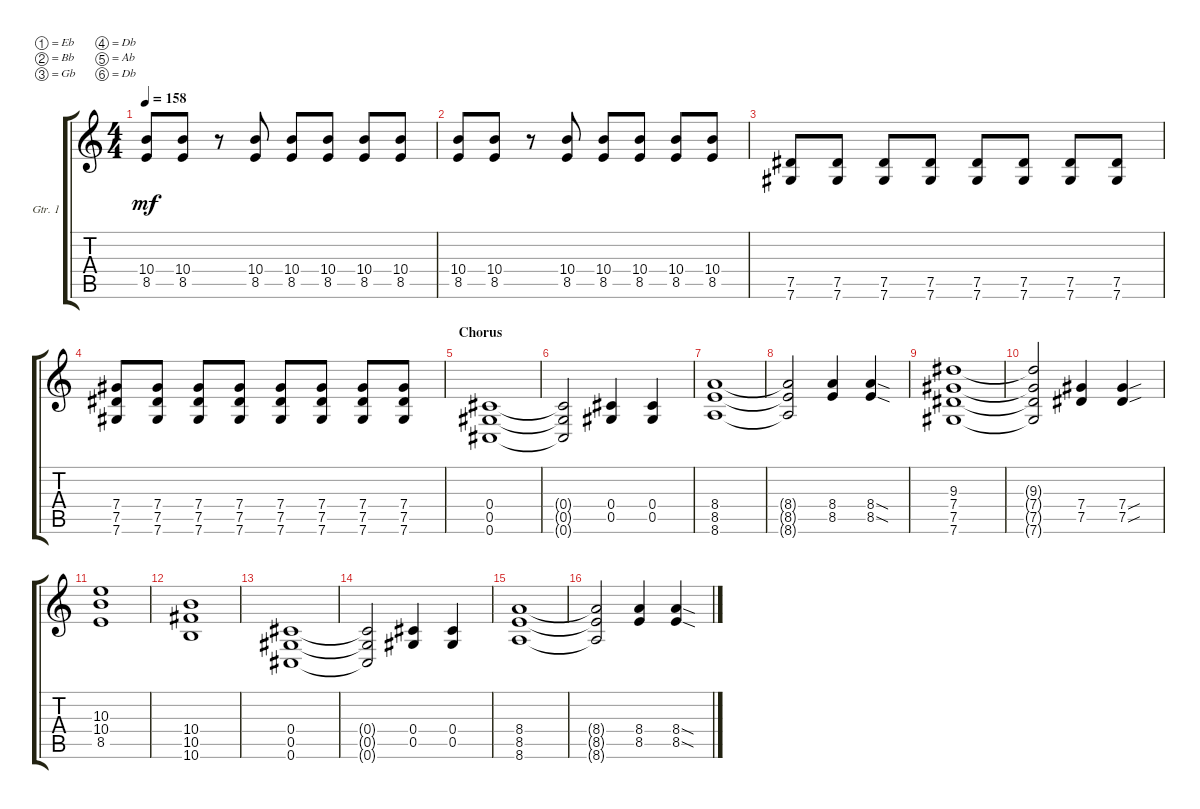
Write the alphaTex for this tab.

\defaultSystemsLayout 4
\bracketExtendMode groupsimilarinstruments
\firstSystemTrackNameOrientation horizontal
\otherSystemsTrackNameOrientation horizontal
\track ("Electric Guitar" "Gtr. 1") {instrument distortionguitar}
\staff {score tabs}
\tuning (Eb4 Bb3 Gb3 Db3 Ab2 Db2)
\ts (4 4)
\tempo 158
\clef g2
\ks c
(8.5 10.4).8{dy mf} (10.4 8.5).8 r.8 (8.5 10.4).8 (8.5 10.4).8 (8.5 10.4).8 (8.5 10.4).8 (8.5 10.4).8 |
(8.5 10.4).8 (10.4 8.5).8 r.8 (8.5 10.4).8 (8.5 10.4).8 (8.5 10.4).8 (8.5 10.4).8 (8.5 10.4).8 |
(7.5 7.6).8 (7.6 7.5).8 (7.5 7.6).8 (7.5 7.6).8 (7.5 7.6).8 (7.5 7.6).8 (7.5 7.6).8 (7.5 7.6).8 |
(7.5 7.6 7.4).8 (7.6 7.5 7.4).8 (7.5 7.6 7.4).8 (7.5 7.6 7.4).8 (7.5 7.6 7.4).8 (7.5 7.6 7.4).8 (7.5 7.6 7.4).8 (7.5 7.6 7.4).8 |
\section ("" "Chorus")
(0.4 0.5 0.6).1 |
(0.6{t} 0.5{t} 0.4{t}).2 (0.4 0.5).4 (0.5 0.4).4 |
(8.4 8.5 8.6).1 |
(8.6{t} 8.5{t} 8.4{t}).2 (8.4 8.5).4 (8.5{sod} 8.4{sod}).4 |
(7.5 7.4 9.3 7.6).1 |
(7.6{t} 7.5{t} 7.4{t} 9.3{t}).2 (7.4 7.5).4 (7.5{sou} 7.4{sou}).4 |
(8.5 10.4 10.3).1 |
(10.4 10.5 10.6).1 |
(0.6 0.5 0.4).1 |
(0.4{t} 0.5{t} 0.6{t}).2 (0.5 0.4).4 (0.5 0.4).4 |
(8.4 8.5 8.6).1 |
(8.6{t} 8.5{t} 8.4{t}).2 (8.4 8.5).4 (8.5{sod} 8.4{sod}).4
